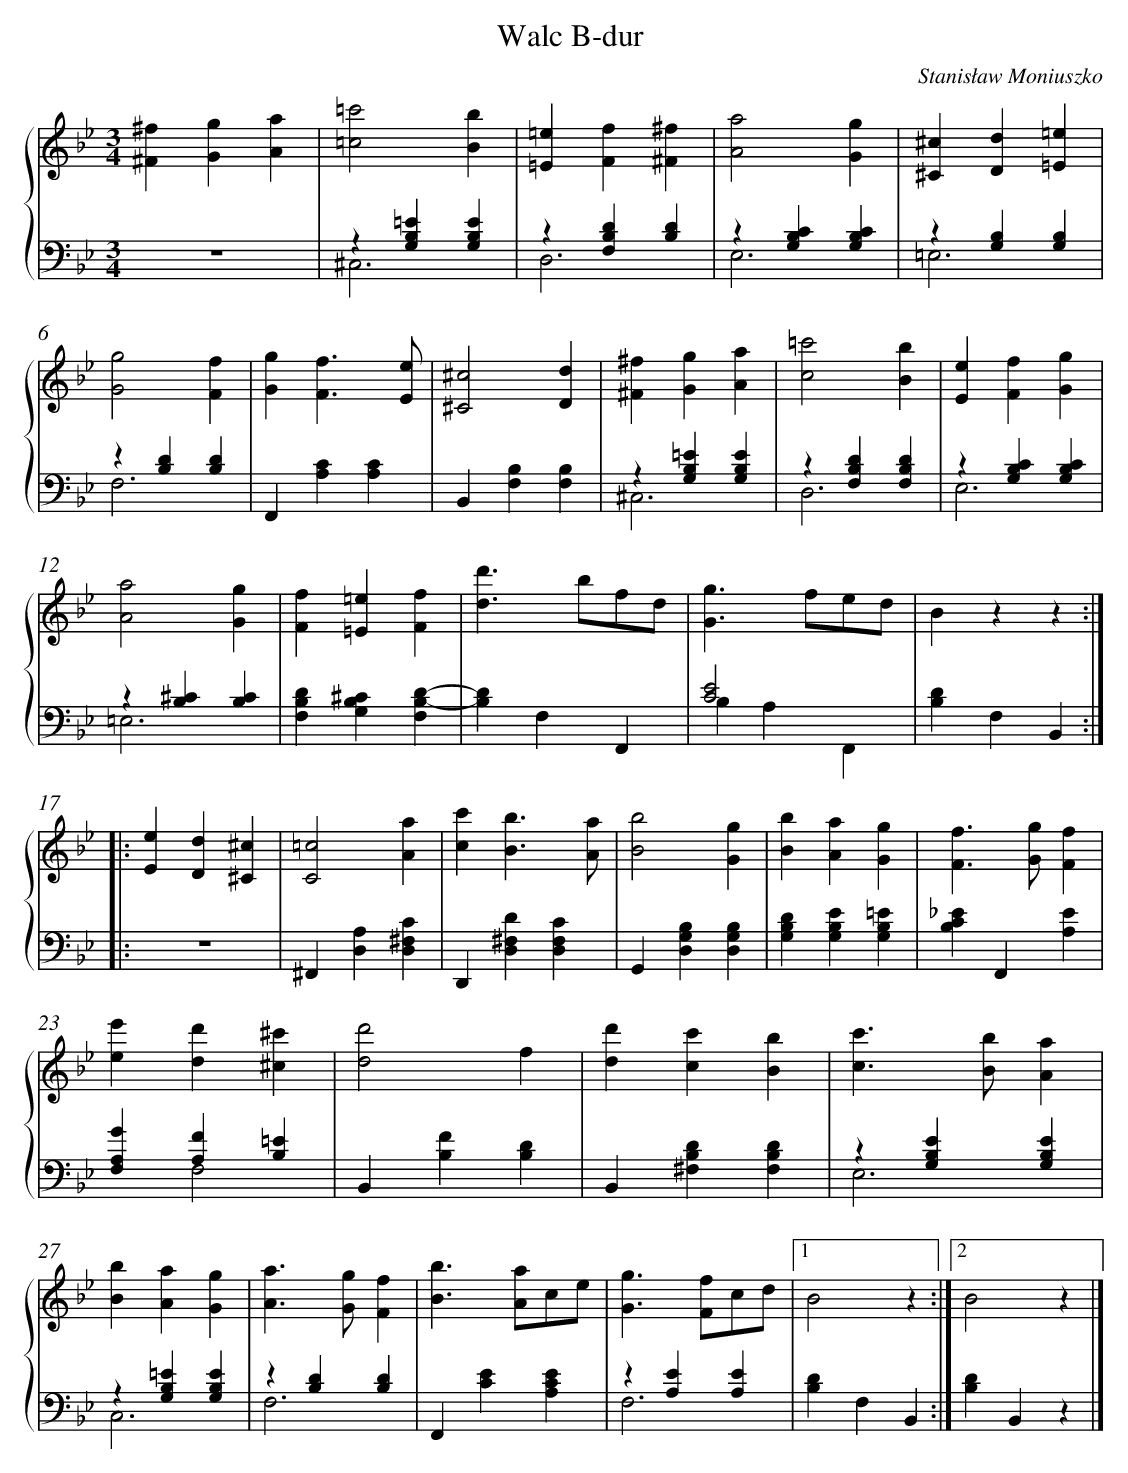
X:1
T: Walc B-dur
C: Stanisław Moniuszko
L: 1/4
M: 3/4
%%staves {1 2}
V: 1 clef=treble
V: 2 clef=bass
K: Bb
[V:1] [^f^F][gG][aA] |
[V:2] z3 |
[V:1] [=c'2=c2][bB] |
[V:2] z[=EB,G,][EB,G,] & ^C,3 |
[V:1] [=e=E][fF][^f^F] |
[V:2] z[DB,F,][DB,] & D,3 |
[V:1] [a2A2][gG] |
[V:2] z[CB,G,][CB,G,] & E,3 |
[V:1] [^c^C][dD][=e=E] |
[V:2] z[B,G,][B,G,] & =E,3 |
[V:1] [g2G2][fF] |
[V:2] z[DB,][DB,] & F,3 |
[V:1] [gG][f3/F3/][e/E/] |
[V:2] F,,[CA,][CA,] |
[V:1] [^c2^C2][dD] |
[V:2] B,,[B,F,][B,F,] |
[V:1] [^f^F][gG][aA] |
[V:2] z[=EB,G,][EB,G,] & ^C,3 |
[V:1] [=c'2c2][bB] |
[V:2] z[DB,F,][DB,F,] & D,3 |
[V:1] [eE][fF][gG] |
[V:2] z[CB,G,][CB,G,] & E,3 |
[V:1] [a2A2][gG] |
[V:2] z[^CB,][CB,] & =E,3 |
[V:1] [fF][=e=E][fF] |
[V:2] [DB,F,][^CB,G,][D-B,-F,] |
[V:1] [d'd]>bf/d/ |
[V:2] [DB,]F,F,, |
[V:1] [gG]>fe/d/ |
[V:2] [E2C2]x & B,A,F,, |
[V:1] Bzz :|]|:
[V:2] [DB,]F,B,, :|]|:
[V:1] [eE][dD][^c^C] |
[V:2] z3 |
[V:1] [=c2C2][aA] |
[V:2] ^F,,[A,D,][C^F,D,] |
[V:1] [c'c][b3/B3/][a/A/] |
[V:2] D,,[D^F,D,][CF,D,] |
[V:1] [b2B2][gG] |
[V:2] G,,[B,G,D,][B,G,D,] |
[V:1] [bB][aA][gG] |
[V:2] [DB,G,][EB,G,][=EB,G,] |
[V:1] [fF]>[gG][fF] |
[V:2] [_ECB,]F,,[EA,] |
[V:1] [e'e][d'd][^c'^c] |
[V:2] [GA,F,][FA,][=EB,] & xF,2 |
[V:1] [d'2d2]f |
[V:2] B,,[FB,][DB,] |
[V:1] [d'd][c'c][bB] |
[V:2] B,,[DB,^F,][DB,F,] |
[V:1] [c'c]>[bB][aA] |
[V:2] z[EB,G,][EB,G,] & E,3 |
[V:1] [bB][aA][gG] |
[V:2] z[=EB,G,][EB,G,] & C,3 |
[V:1] [aA]>[gG][fF] |
[V:2] z[DB,][DB,] & F,3 |
[V:1] [bB]>[aA]c/e/ |
[V:2] F,,[EC][ECA,] |
[V:1] [gG]>[fF]c/d/ |[1
[V:2] z[EA,][EA,] & F,3 |
[V:1] B2z :|][2
[V:2] [DB,]F,B,, :|]
[V:1] B2z |]
[V:2] [DB,]B,,z |]
